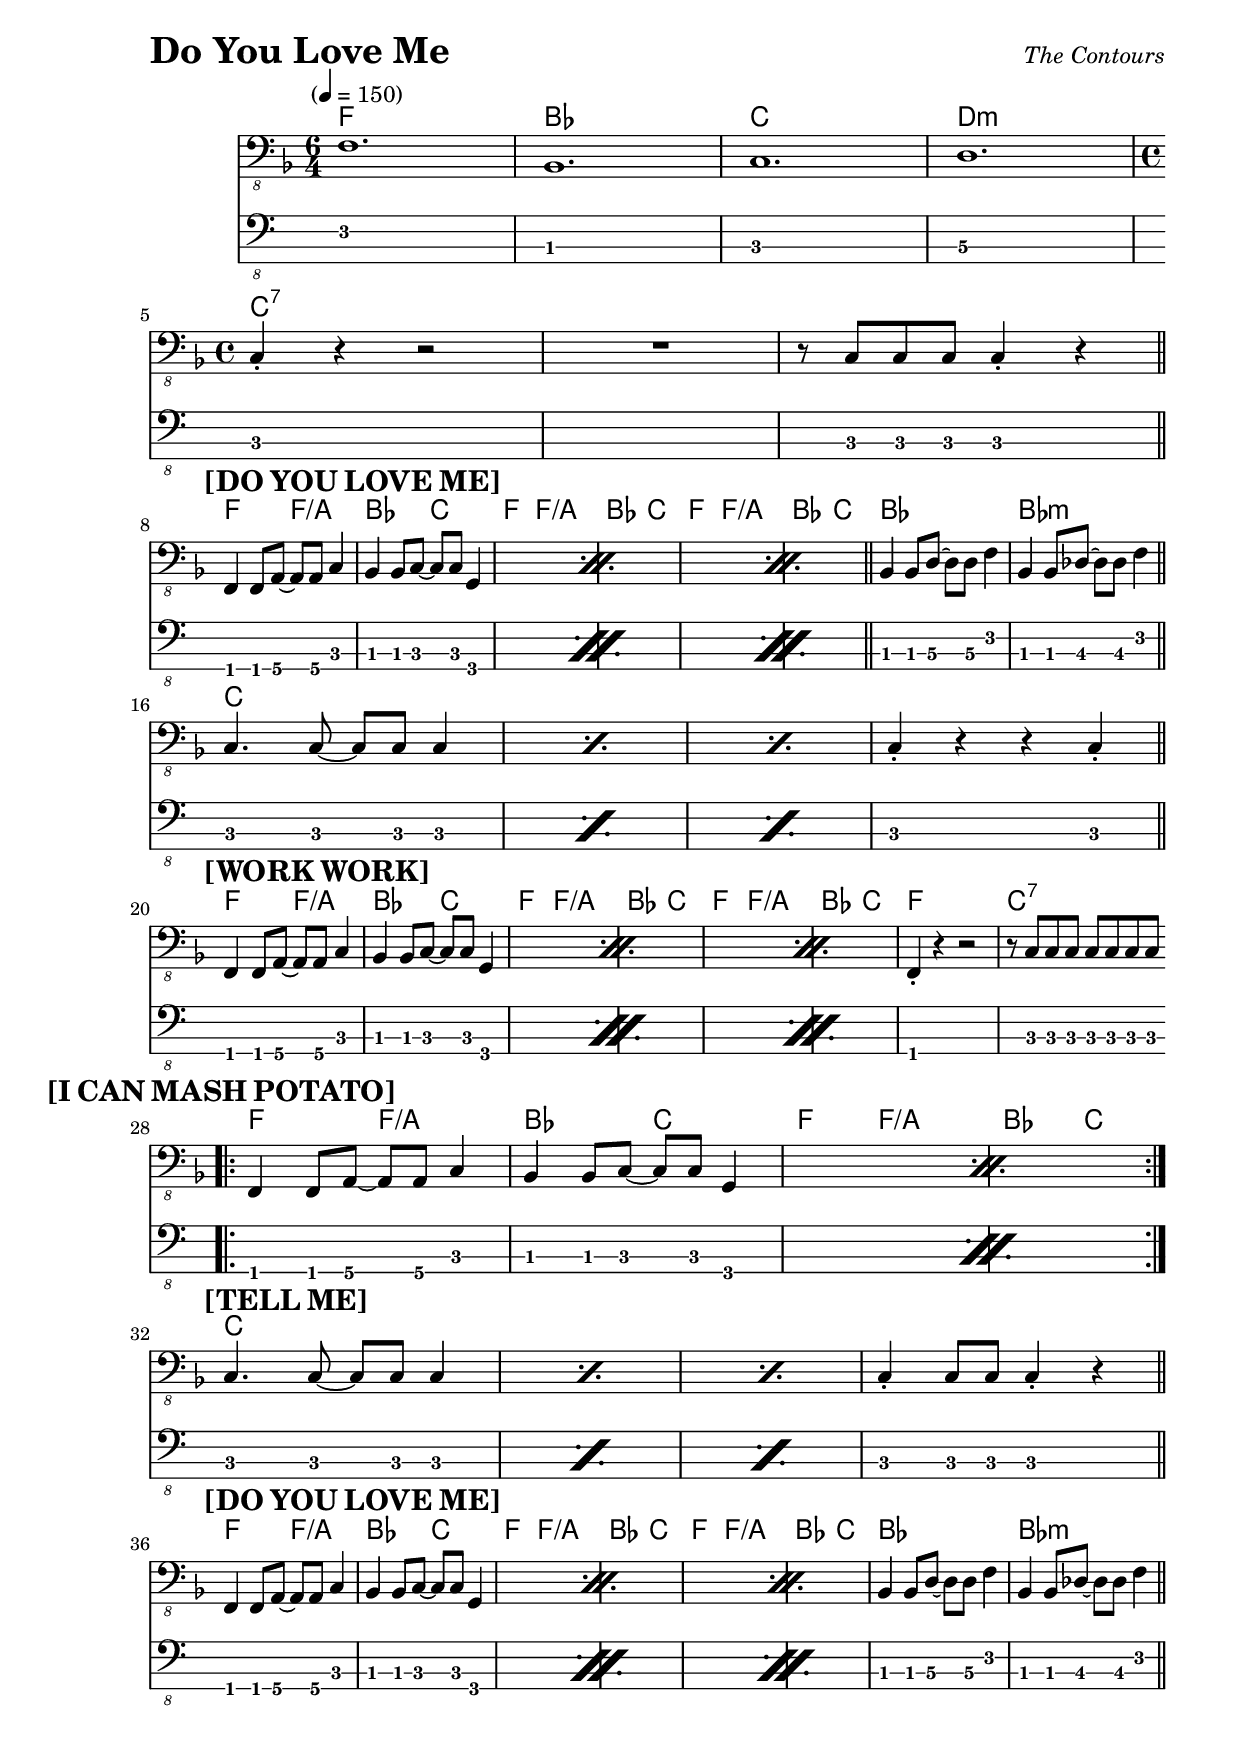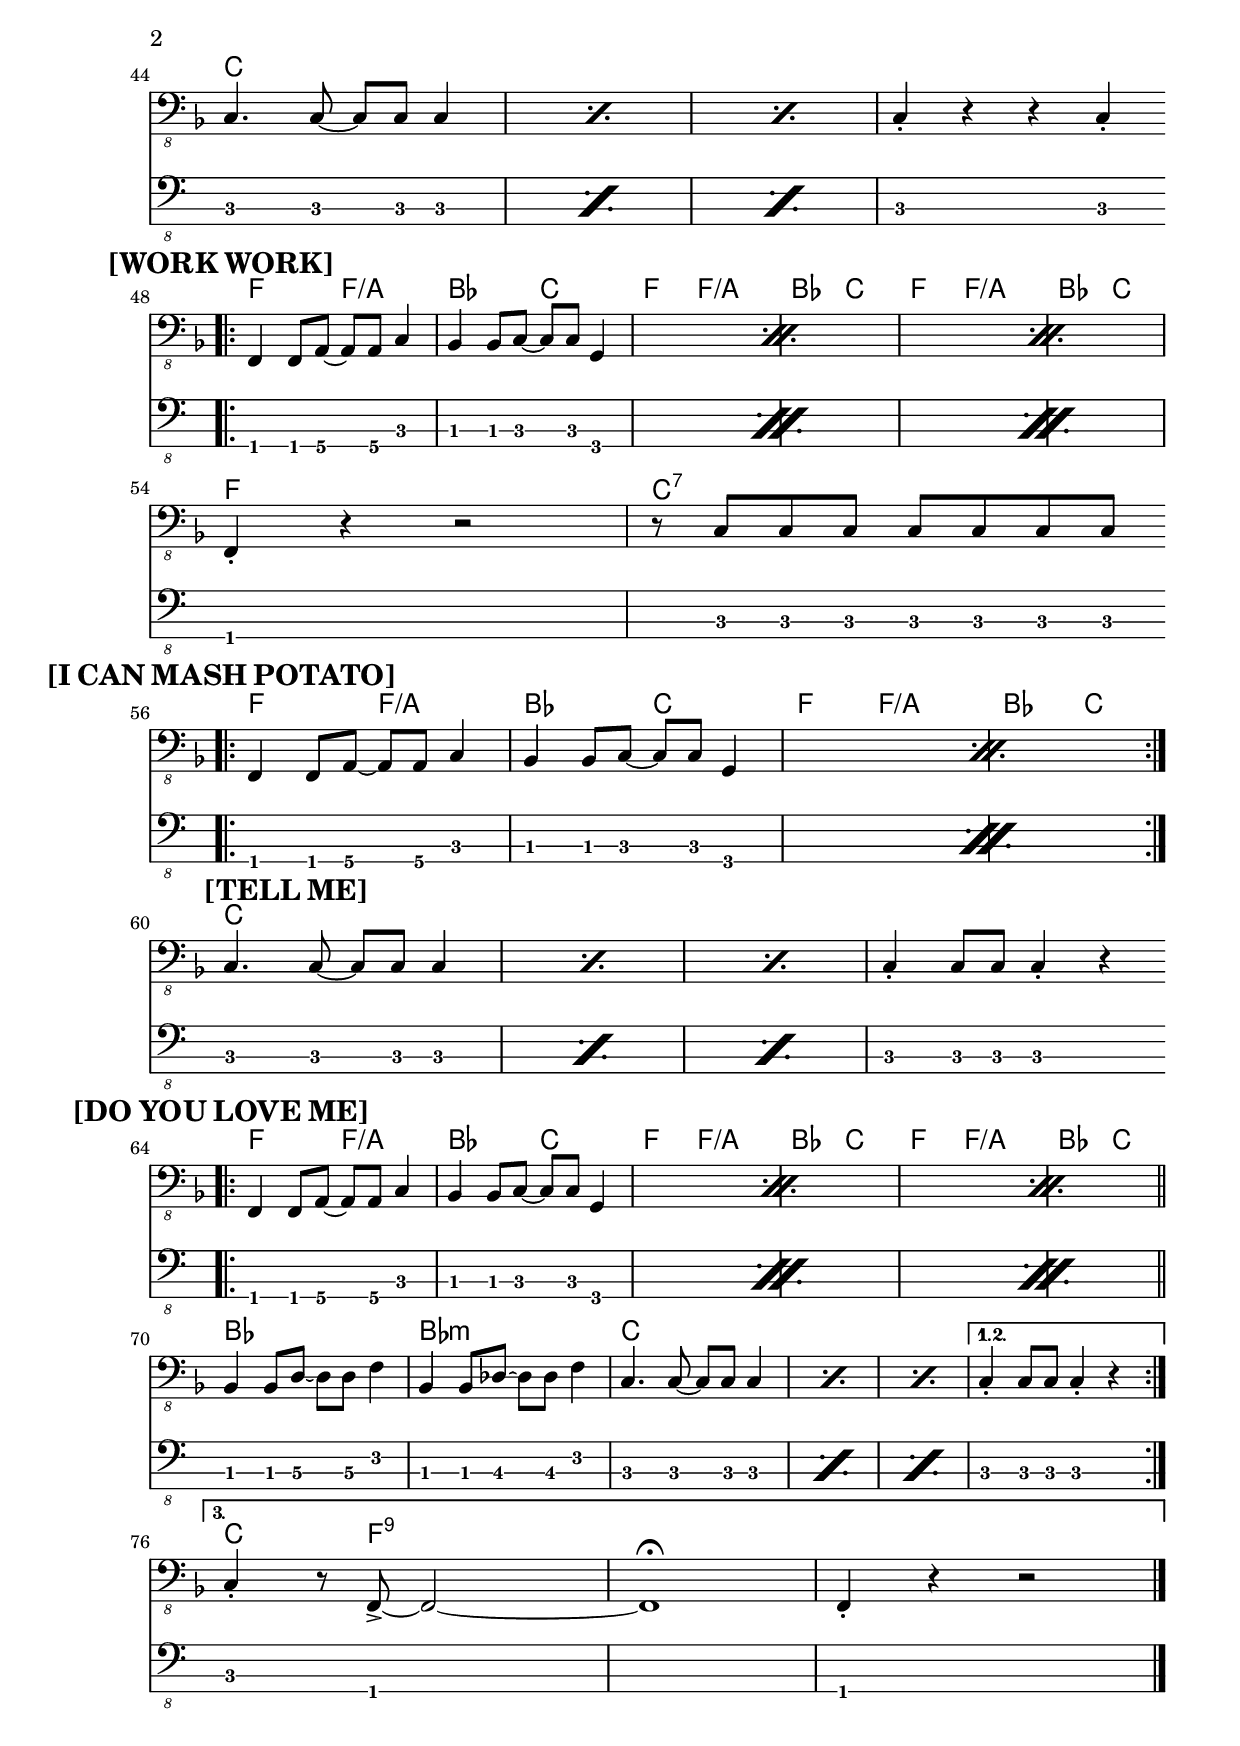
% LilyBin

\version "2.18.0"
\include "english.ly"

\header {
  piece = \markup { \fontsize #4 \bold "Do You Love Me" }
  opus = \markup { \italic "The Contours" }
}

\paper { 
  left-margin = 1.0 \in
  right-margin = 0.5 \in
}

mBreak = {
  %% \break
}

cBreak = { \break }

global = {
  \tempo "" 4 = 150
}

my_notes = \relative c {
  \clef "bass_8"
  \key f \major

  \time 6/4 
  f,1. | bf,1. | c1. | d1.\3 |
  
  %% 5
  \break
  \time 4/4
  c4-. r4 r2 | R1 | r8 c8 c8 c8 c4-. r4 \bar "||"
  
  %% 8
  \break
  \mark \markup { \bold { [DO YOU LOVE ME] } }
  \repeat percent 3 { f,4 f8 a8~\4 a8 a8\4 c4 | bf4 bf8 c8~ c8 c8 g4 | }
  \bar "||"
  
  %% 13
  bf4 bf8 d8~\3 d8\3 d8\3 f4 | bf,4 bf8 df8~ df8 df8 f4 \bar "||"
  
  %% 16
  \break
  \repeat percent 3 { c4. c8~ c8 c8 c4 | }
  c4-. r4 r4 c4-. \bar "||"
  
  %% 20
  \break
  \mark \markup { \bold { [WORK WORK] } }
  \repeat percent 3 { f,4 f8 a8~\4 a8 a8\4 c4 | bf4 bf8 c8~ c8 c8 g4 | }
   f4-. r4 r2 | r8 c'8 c8 c8 c8 c8 c8 c8 \bar "||"
  
  %% 28
  \break
  \mark \markup { \bold { [I CAN MASH POTATO] } }
  \repeat volta 2 { 
    \bar ".|:"
    \repeat percent 2 { f,4 f8 a8~\4 a8 a8\4 c4 | bf4 bf8 c8~ c8 c8 g4 | }
  }
  
  %% 32
  \break
  \mark \markup { \bold { [TELL ME] } }
  \repeat percent 3 { c4. c8~ c8 c8 c4 | }
  c4-. c8 c8 c4-. r4 \bar "||"
  
  %% 36
  \break
  \mark \markup { \bold { [DO YOU LOVE ME] } }
  \repeat percent 3 { f,4 f8 a8~\4 a8 a8\4 c4 | bf4 bf8 c8~ c8 c8 g4 | }
  bf4 bf8 d8~\3 d8\3 d8\3 f4 | bf,4 bf8 df8~ df8 df8 f4 \bar "||"
  
  %% 44
  \break
  \repeat percent 3 { c4. c8~ c8 c8 c4 | }
  c4-. r4 r4 c4-. \bar "||"
  
  %% 48
  \break
  \mark \markup { \bold { [WORK WORK] } }
  \repeat volta 2 {
    \bar ".|:"
    \repeat percent 3 { f,4 f8 a8~\4 a8 a8\4 c4 | bf4 bf8 c8~ c8 c8 g4 | }
    \break f4-. r4 r2 | r8 c'8 c8 c8 c8 c8 c8 c8
  }
  
  %% 56
  \break
  \mark \markup { \bold { [I CAN MASH POTATO] } }
  \repeat volta 2 { 
    \bar ".|:"
    \repeat percent 2 { f,4 f8 a8~\4 a8 a8\4 c4 | bf4 bf8 c8~ c8 c8 g4 | }
  }
  
  %% 60
  \break
  \mark \markup { \bold { [TELL ME] } }
  \repeat percent 3 { c4. c8~ c8 c8 c4 | }
  c4-. c8 c8 c4-. r4 \bar "||"
  
  \break
  \mark \markup { \bold { [DO YOU LOVE ME] } }
  \repeat volta 3 {
    \bar ".|:"
    \repeat percent 3 { f,4 f8 a8~\4 a8 a8\4 c4 | bf4 bf8 c8~ c8 c8 g4 | }
    \bar "||" 
    \break
    bf4 bf8 d8~\3 d8\3 d8\3 f4 | bf,4 bf8 df8~ df8 df8 f4
    \repeat percent 3 { c4. c8~ c8 c8 c4 | }
  } \alternative {
    { c4-. c8 c8 c4-. r4 | }
    { \break c-. r8 f,8->~ f2~ | f1 \fermata | f4-. r4 r2 \bar "|." }
  }
}

my_chords = \chordmode {
  \set majorSevenSymbol = \markup { maj7 }
  
  \time 6/4
  f1. | bf1. | c1. | d1.:min |
  
  %% 5
  \time 4/4
  c1:7 | s1 | s1 |
  
  %% 8
  f2 f2/a | bf2 c2 | f2 f2/a | bf2 c2 | f2 f2/a | bf2 c2 |
  
  %% 14
  bf1 | bf1:min |
  
  %% 16
  c1 | s1 | s1 | s1 |
  
  %% 20
  f2 f2/a | bf2 c2 | f2 f2/a | bf2 c2 | f2 f2/a | bf2 c2 |
  
  %% 26
  f1 | c1:7 
  
  %% 28
  \repeat volta 2 { 
    f2 f2/a | bf2 c2 | f2 f2/a | bf2 c2 |
  }
  
  %% 32
  c1 | s1 | s1 | s1 |
  
  %% 36
  f2 f2/a | bf2 c2 | f2 f2/a | bf2 c2 | f2 f2/a | bf2 c2 |
  bf1 | bf1:min |

  %% 44
  c1 | s1 | s1 | s1 |
  
  %% 48
  \repeat volta 2 {
    f2 f2/a | bf2 c2 | f2 f2/a | bf2 c2 | f2 f2/a | bf2 c2 |
    f1 | c1:7   
  }
  
  %% 56
  \repeat volta 2 { 
    f2 f2/a | bf2 c2 | f2 f2/a | bf2 c2 |
  }
  
  %% 60
  c1 | s1 | s1 | s1 |
  
  %% 64
  \repeat volta 3 {
    f2 f2/a | bf2 c2 | f2 f2/a | bf2 c2 | f2 f2/a | bf2 c2 |
    bf1 | bf1:min |
    c1 | s1 | s1 |
  } \alternative {
    { s1 }
    { c4 s8 f4:9 s4 s8 | s1 | s1 | }
  }
  
  

  
}

ticktock = \drummode {
  \repeat unfold 40 {
    hiwoodblock 4 lowoodblock lowoodblock lowoodblock
  }
  \repeat volta 2 {
    \repeat unfold 7 {
      hiwoodblock 4 lowoodblock lowoodblock lowoodblock
    }
  } \alternative {
    { hiwoodblock 4 lowoodblock lowoodblock lowoodblock }
    { hiwoodblock 4 lowoodblock lowoodblock lowoodblock }
  }
  \repeat unfold 16 {
    hiwoodblock 4 lowoodblock lowoodblock lowoodblock
  }
}

my_music = <<
  \new ChordNames {
    \set ChordNames.midiInstrument = "percussive organ"
    \set ChordNames.midiMaximumVolume = #0.2
    \set chordChanges = ##t
    \global
    \my_chords
  }
  \new Staff {
    \set Staff.midiInstrument = #"electric bass (finger)"
    \set Staff.midiMinimumVolume = #0.7
    \set Staff.midiMaximumVolume = #0.95
    \global
    \my_notes
  }
  \tag #'scoreOnly
  \new TabStaff
    \with { stringTunings = #bass-tuning } 
  { 
    %%\set TabStaff.minimumFret = #3f
    %%\set TabStaff.restrainOpenStrings = ##t
    \global
    \my_notes
  }
  \tag #'midiOnly
  \new DrumStaff = TickTock <<
    \new DrumVoice = "ticktock" {
      \set DrumStaff.instrumentName = "TickTock"
      \set DrumStaff.midiMaximumVolume = #0.7
      \global
      \ticktock
    }
  >>
>>
  
\score {
  \removeWithTag #'midiOnly \my_music
  \layout {
    \context {
      \Score \override StringNumber #'stencil = ##f 
    }
  }
}
\score {
  \removeWithTag #'scoreOnly \unfoldRepeats \my_music
  \midi {}
}
